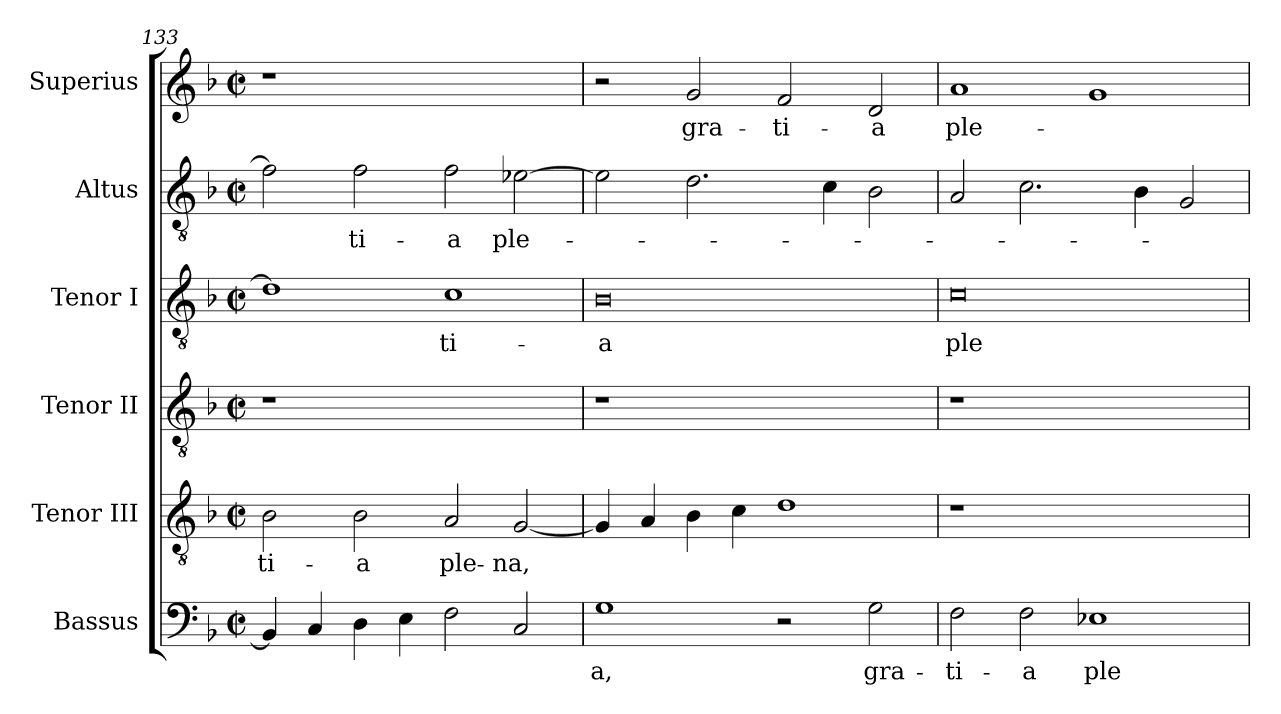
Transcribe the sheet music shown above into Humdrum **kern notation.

**kern	**text	**kern	**text	**kern	**kern	**text	**kern	**text	**kern	**text
*part6	*part6	*part5	*part5	*part4	*part3	*part3	*part2	*part2	*part1	*part1
*staff6	*staff6	*staff5	*staff5	*staff4	*staff3	*staff3	*staff2	*staff2	*staff1	*staff1
*I"Bassus	*	*I"Tenor III	*	*I"Tenor II	*I"Tenor I	*	*I"Altus	*	*I"Superius	*
*I'B.	*	*I'T.	*	*I'T.	*I'T.	*	*	*	*I'S.	*
*clefF4	*	*clefGv2	*	*clefGv2	*clefGv2	*	*clefGv2	*	*clefG2	*
*	*	*ITrd7c12	*	*ITrd7c12	*ITrd7c12	*	*ITrd7c12	*	*	*
*k[b-]	*	*k[b-]	*	*k[b-]	*k[b-]	*	*k[b-]	*	*k[b-]	*
*F:	*	*F:	*	*F:	*F:	*	*F:	*	*F:	*
*M2/2	*	*M2/2	*	*M2/2	*M2/2	*	*M2/2	*	*M2/2	*
*met(c|)	*	*met(c|)	*	*met(c|)	*met(c|)	*	*met(c|)	*	*met(c|)	*
=133	=133	=133	=133	=133	=133	=133	=133	=133	=133	=133
!	!	!	!LO:LY:b:color=#000000	!LO:N:vis=1	!	!	!	!	!LO:N:vis=1	!
4BB-i/]	.	2BB-i\	-ti-	1r	1Di]	.	2Fi\]	.	1r	.
4Ci/	.	.	.	.	.	.	.	.	.	.
!	!	!	!LO:LY:b:color=#000000	!	!	!	!	!	!	!
!	!	!	!	!	!	!	!	!LO:LY:b:color=#000000	!	!
4Di\	.	2BB-i\	-a	.	.	.	2Fi\	-ti-	.	.
4Ei\	.	.	.	.	.	.	.	.	.	.
!	!	!	!LO:LY:b:color=#000000	!	!	!	!	!	!	!
!	!	!	!	!	!	!LO:LY:b:color=#000000	!	!	!	!
!	!	!	!	!	!	!	!	!LO:LY:b:color=#000000	!	!
2Fi\	.	2AAi/	ple-	1ryy	1Ci	-ti-	2Fi\	-a	1ryy	.
!	!	!	!LO:LY:b:color=#000000	!	!	!	!	!	!	!
!	!	!	!	!	!	!	!	!LO:LY:b:color=#000000	!	!
2Ci/	.	[<2GGi/	-na,	.	.	.	[>2E-Xi\	ple-	.	.
=134	=134	=134	=134	=134	=134	=134	=134	=134	=134	=134
!	!LO:LY:b:color=#000000	!	!	!LO:N:vis=1	!	!	!	!	!	!
!	!	!	!	!	!	!LO:LY:b:color=#000000	!	!	!	!
1Gi	-a,	4GGi/]	.	1r	0BB-i	-a	2E-i\]	.	2r	.
.	.	4AAi/	.	.	.	.	.	.	.	.
!	!	!	!	!	!	!	!	!	!	!LO:LY:b:color=#000000
.	.	4BB-i\	.	.	.	.	2.Di\	.	2gi/	gra-
.	.	4Ci\	.	.	.	.	.	.	.	.
!	!	!	!	!	!	!	!	!	!	!LO:LY:b:color=#000000
2r	.	1Di	.	1ryy	.	.	.	.	2fi/	-ti-
.	.	.	.	.	.	.	4Ci\	.	.	.
!	!LO:LY:b:color=#000000	!	!	!	!	!	!	!	!	!
!	!	!	!	!	!	!	!	!	!	!LO:LY:b:color=#000000
2Gi\	gra-	.	.	.	.	.	2BB-i\	.	2di/	-a
!!LO:PB:g=z
=135	=135	=135	=135	=135	=135	=135	=135	=135	=135	=135
!	!LO:LY:b:color=#000000	!LO:N:vis=1	!	!LO:N:vis=1	!	!	!	!	!	!
!	!	!	!	!	!	!LO:LY:b:color=#000000	!	!	!	!
!	!	!	!	!	!	!	!	!	!	!LO:LY:b:color=#000000
2Fi\	-ti-	1r	.	1r	0Ci	ple-	2AAi/	.	1ai	ple-
!	!LO:LY:b:color=#000000	!	!	!	!	!	!	!	!	!
2Fi\	-a	.	.	.	.	.	2.Ci\	.	.	.
!	!LO:LY:b:color=#000000	!	!	!	!	!	!	!	!	!
1E-Xi	ple-	1ryy	.	1ryy	.	.	.	.	1gi	.
.	.	.	.	.	.	.	4BB-i\	.	.	.
.	.	.	.	.	.	.	2GGi/	.	.	.
=	=	=	=	=	=	=	=	=	=	=
*-	*-	*-	*-	*-	*-	*-	*-	*-	*-	*-
